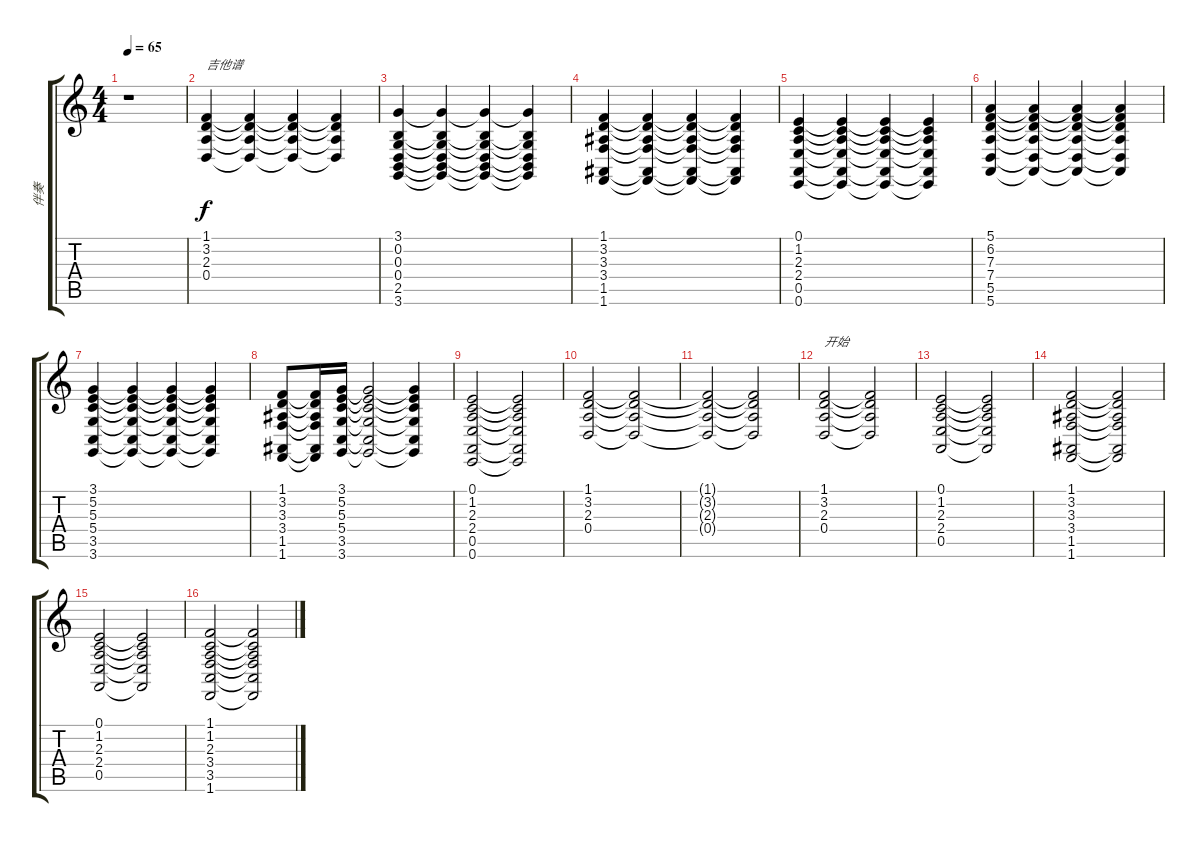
\track ("伴奏" "伴奏") {instrument synthstrings1}
\staff {score tabs}
\tuning (E4 B3 G3 D3 A2 E2) {hide}
\ts (4 4)
\tempo 65
\clef g2
\ks c
r.1{dy f instrument synthstrings1} |
(1.1 3.2 2.3 0.4).4{txt "吉他谱"} (1.1{t} 3.2{t} 2.3{t} 0.4{t}).4 (1.1{t} 3.2{t} 2.3{t} 0.4{t}).4 (1.1{t} 3.2{t} 2.3{t} 0.4{t}).4 |
(3.1 0.2 0.3 0.4 2.5 3.6).4 (3.1{t} 0.2{t} 0.3{t} 0.4{t} 2.5{t} 3.6{t}).4 (3.1{t} 0.2{t} 0.3{t} 0.4{t} 2.5{t} 3.6{t}).4 (3.1{t} 0.2{t} 0.3{t} 0.4{t} 2.5{t} 3.6{t}).4 |
(1.1 3.2 3.3 3.4 1.5 1.6).4 (1.1{t} 3.2{t} 3.3{t} 3.4{t} 1.5{t} 1.6{t}).4 (1.1{t} 3.2{t} 3.3{t} 3.4{t} 1.5{t} 1.6{t}).4 (1.1{t} 3.2{t} 3.3{t} 3.4{t} 1.5{t} 1.6{t}).4 |
(0.1 1.2 2.3 2.4 0.5 0.6).4 (0.1{t} 1.2{t} 2.3{t} 2.4{t} 0.5{t} 0.6{t}).4 (0.1{t} 1.2{t} 2.3{t} 2.4{t} 0.5{t} 0.6{t}).4 (0.1{t} 1.2{t} 2.3{t} 2.4{t} 0.5{t} 0.6{t}).4 |
(5.1 6.2 7.3 7.4 5.5 5.6).4 (5.1{t} 6.2{t} 7.3{t} 7.4{t} 5.5{t} 5.6{t}).4 (5.1{t} 6.2{t} 7.3{t} 7.4{t} 5.5{t} 5.6{t}).4 (5.1{t} 6.2{t} 7.3{t} 7.4{t} 5.5{t} 5.6{t}).4 |
(3.1 5.2 5.3 5.4 3.5 3.6).4 (3.1{t} 5.2{t} 5.3{t} 5.4{t} 3.5{t} 3.6{t}).4 (3.1{t} 5.2{t} 5.3{t} 5.4{t} 3.5{t} 3.6{t}).4 (3.1{t} 5.2{t} 5.3{t} 5.4{t} 3.5{t} 3.6{t}).4 |
(1.1 3.2 3.3 3.4 1.5 1.6).8 (1.1{t} 3.2{t} 3.3{t} 3.4{t} 1.5{t} 1.6{t}).16 (3.1 5.2 5.3 5.4 3.5 3.6).16 (3.1{t} 5.2{t} 5.3{t} 5.4{t} 3.5{t} 3.6{t}).2 (3.1{t} 5.2{t} 5.3{t} 5.4{t} 3.5{t} 3.6{t}).4 |
(0.1 1.2 2.3 2.4 0.5 0.6).2 (0.1{t} 1.2{t} 2.3{t} 2.4{t} 0.5{t} 0.6{t}).2 |
(1.1 3.2 2.3 0.4).2 (1.1{t} 3.2{t} 2.3{t} 0.4{t}).2 |
(1.1{t} 3.2{t} 2.3{t} 0.4{t}).2 (1.1{t} 3.2{t} 2.3{t} 0.4{t}).2 |
(1.1 3.2 2.3 0.4).2{txt "开始"} (1.1{t} 3.2{t} 2.3{t} 0.4{t}).2 |
(0.1 1.2 2.3 2.4 0.5).2 (0.1{t} 1.2{t} 2.3{t} 2.4{t} 0.5{t}).2 |
(1.1 3.2 3.3 3.4 1.5 1.6).2 (1.1{t} 3.2{t} 3.3{t} 3.4{t} 1.5{t} 1.6{t}).2 |
(0.1 1.2 2.3 2.4 0.5).2 (0.1{t} 1.2{t} 2.3{t} 2.4{t} 0.5{t}).2 |
(1.1 1.2 2.3 3.4 3.5 1.6).2 (1.1{t} 1.2{t} 2.3{t} 3.4{t} 3.5{t} 1.6{t}).2
